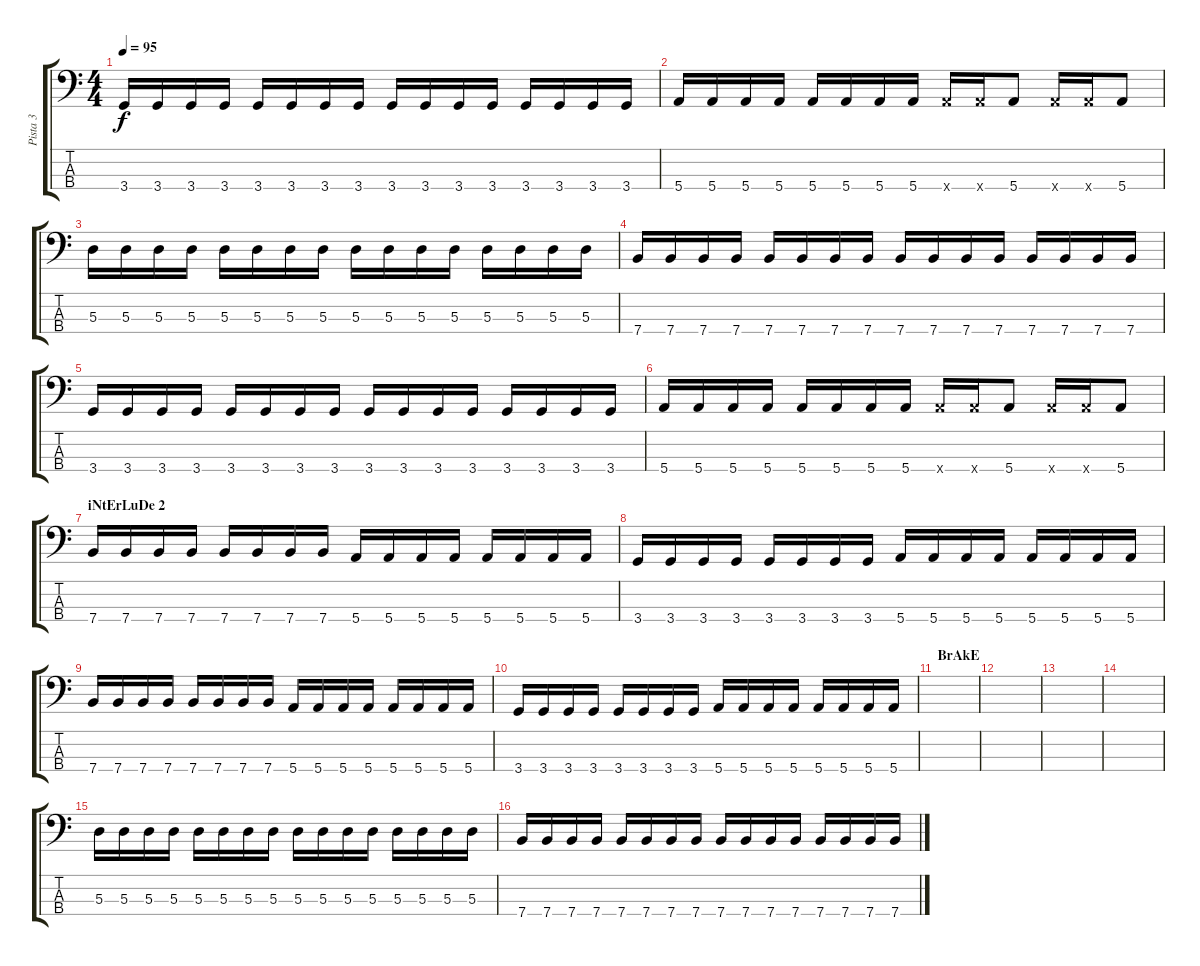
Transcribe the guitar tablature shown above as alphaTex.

\track ("Pista 3" "Pista 3") {instrument electricbasspick}
\staff {score tabs}
\tuning (G2 D2 A1 E1) {hide}
\ts (4 4)
\tempo 95
\clef f4
\ks c
3.4.16{dy f} 3.4.16 3.4.16 3.4.16 3.4.16 3.4.16 3.4.16 3.4.16 3.4.16 3.4.16 3.4.16 3.4.16 3.4.16 3.4.16 3.4.16 3.4.16 |
5.4.16 5.4.16 5.4.16 5.4.16 5.4.16 5.4.16 5.4.16 5.4.16 5.4{x}.16 5.4{x}.16 5.4.8 5.4{x}.16 5.4{x}.16 5.4.8 |
5.3.16 5.3.16 5.3.16 5.3.16 5.3.16 5.3.16 5.3.16 5.3.16 5.3.16 5.3.16 5.3.16 5.3.16 5.3.16 5.3.16 5.3.16 5.3.16 |
7.4.16 7.4.16 7.4.16 7.4.16 7.4.16 7.4.16 7.4.16 7.4.16 7.4.16 7.4.16 7.4.16 7.4.16 7.4.16 7.4.16 7.4.16 7.4.16 |
3.4.16 3.4.16 3.4.16 3.4.16 3.4.16 3.4.16 3.4.16 3.4.16 3.4.16 3.4.16 3.4.16 3.4.16 3.4.16 3.4.16 3.4.16 3.4.16 |
5.4.16 5.4.16 5.4.16 5.4.16 5.4.16 5.4.16 5.4.16 5.4.16 5.4{x}.16 5.4{x}.16 5.4.8 5.4{x}.16 5.4{x}.16 5.4.8 |
\section ("" "iNtErLuDe 2")
7.4.16 7.4.16 7.4.16 7.4.16 7.4.16 7.4.16 7.4.16 7.4.16 5.4.16 5.4.16 5.4.16 5.4.16 5.4.16 5.4.16 5.4.16 5.4.16 |
3.4.16 3.4.16 3.4.16 3.4.16 3.4.16 3.4.16 3.4.16 3.4.16 5.4.16 5.4.16 5.4.16 5.4.16 5.4.16 5.4.16 5.4.16 5.4.16 |
7.4.16 7.4.16 7.4.16 7.4.16 7.4.16 7.4.16 7.4.16 7.4.16 5.4.16 5.4.16 5.4.16 5.4.16 5.4.16 5.4.16 5.4.16 5.4.16 |
3.4.16 3.4.16 3.4.16 3.4.16 3.4.16 3.4.16 3.4.16 3.4.16 5.4.16 5.4.16 5.4.16 5.4.16 5.4.16 5.4.16 5.4.16 5.4.16 |
\section ("" "BrAkE")
|
|
|
|
5.3.16 5.3.16 5.3.16 5.3.16 5.3.16 5.3.16 5.3.16 5.3.16 5.3.16 5.3.16 5.3.16 5.3.16 5.3.16 5.3.16 5.3.16 5.3.16 |
7.4.16 7.4.16 7.4.16 7.4.16 7.4.16 7.4.16 7.4.16 7.4.16 7.4.16 7.4.16 7.4.16 7.4.16 7.4.16 7.4.16 7.4.16 7.4.16
